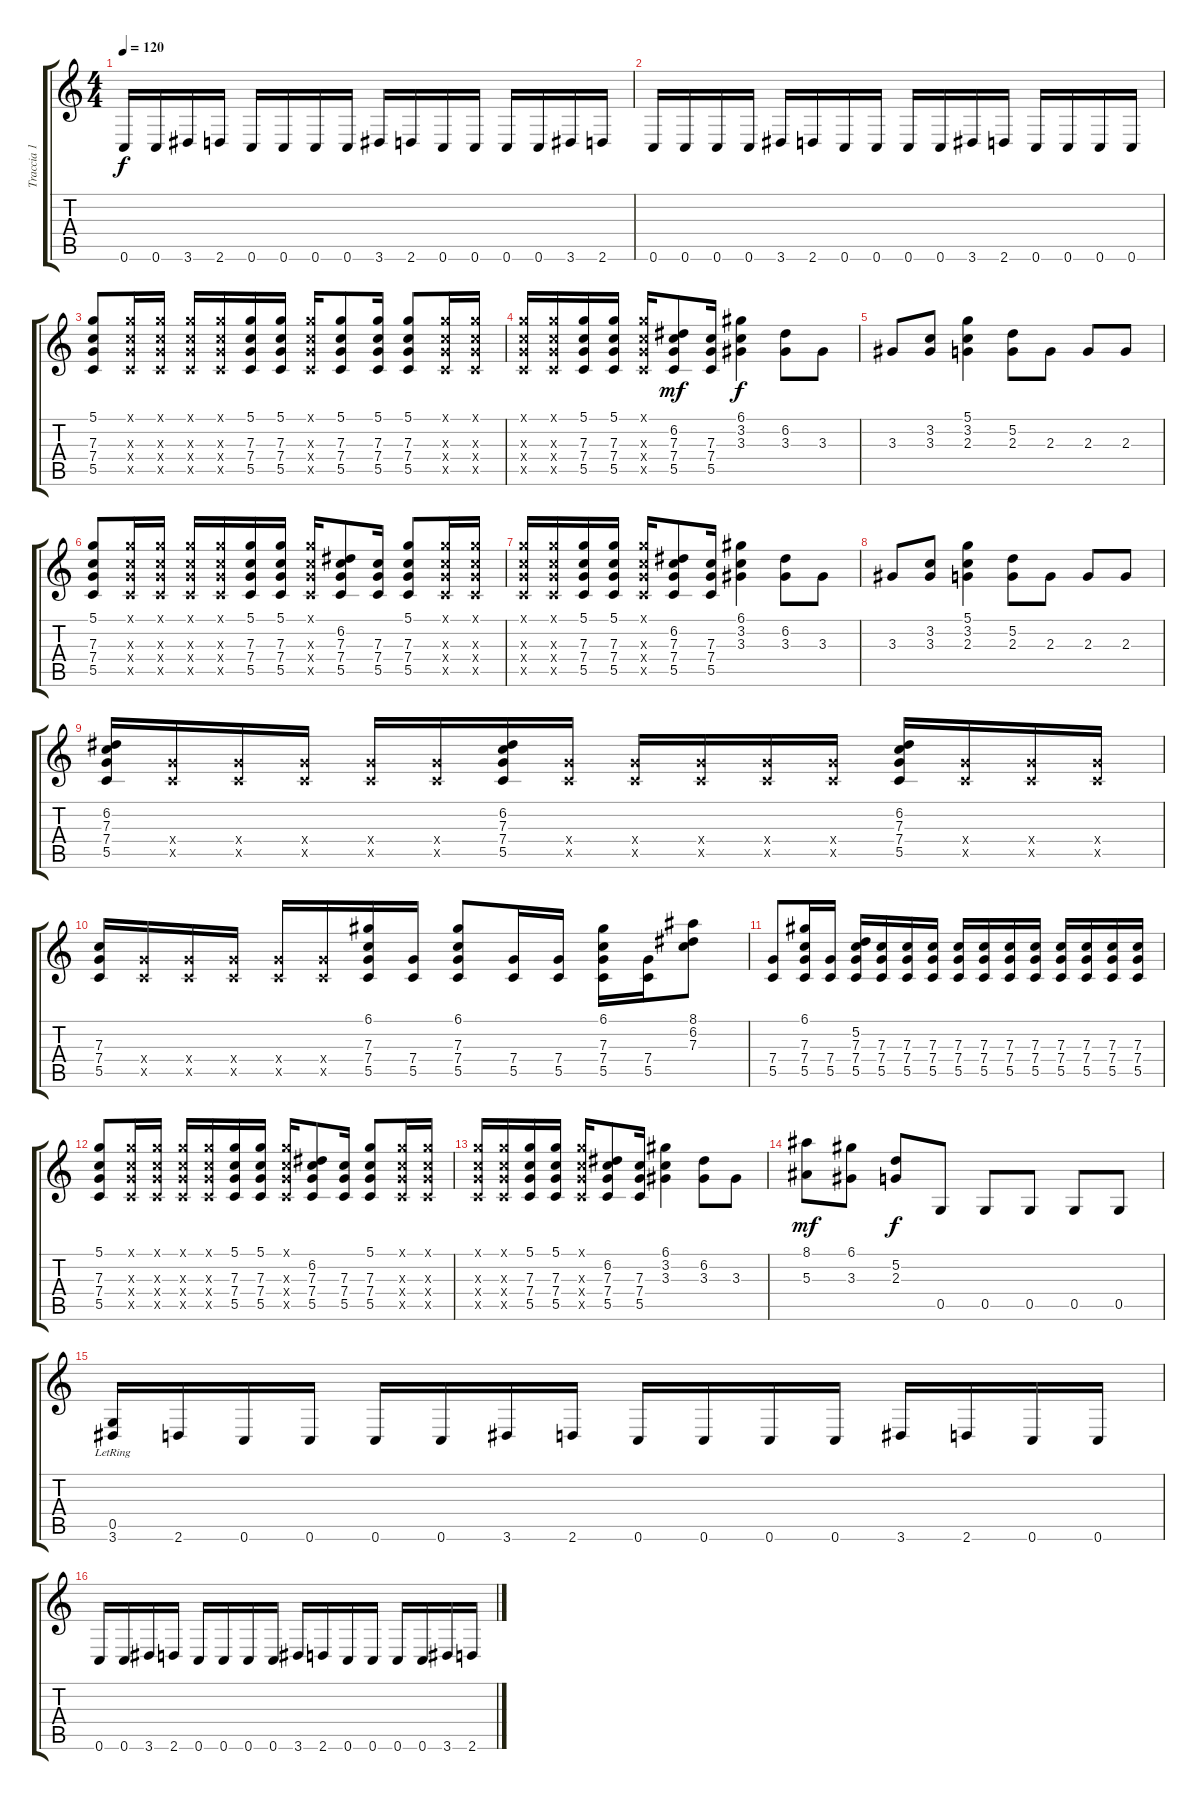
\track ("Traccia 1" "Traccia 1") {instrument acousticguitarnylon}
\staff {score tabs}
\tuning (D4 A3 F3 C3 G2 C2) {hide}
\ts (4 4)
\tempo 120
\clef g2
\ks c
0.6.16{dy f} 0.6.16 3.6.16 2.6.16 0.6.16 0.6.16 0.6.16 0.6.16 3.6.16 2.6.16 0.6.16 0.6.16 0.6.16 0.6.16 3.6.16 2.6.16 |
0.6.16 0.6.16 0.6.16 0.6.16 3.6.16 2.6.16 0.6.16 0.6.16 0.6.16 0.6.16 3.6.16 2.6.16 0.6.16 0.6.16 0.6.16 0.6.16 |
(5.1 7.3 7.4 5.5).8 (5.1{x} 7.3{x} 7.4{x} 5.5{x}).16 (5.1{x} 7.3{x} 7.4{x} 5.5{x}).16 (5.1{x} 7.3{x} 7.4{x} 5.5{x}).16 (5.1{x} 7.3{x} 7.4{x} 5.5{x}).16 (5.1 7.3 7.4 5.5).16 (5.1 7.3 7.4 5.5).16 (5.1{x} 7.3{x} 7.4{x} 5.5{x}).16 (5.1 7.3 7.4 5.5).8 (5.1 7.3 7.4 5.5).16 (5.1 7.3 7.4 5.5).8 (5.1{x} 7.3{x} 7.4{x} 5.5{x}).16 (5.1{x} 7.3{x} 7.4{x} 5.5{x}).16 |
(5.1{x} 7.3{x} 7.4{x} 5.5{x}).16 (5.1{x} 7.3{x} 7.4{x} 5.5{x}).16 (5.1 7.3 7.4 5.5).16 (5.1 7.3 7.4 5.5).16 (5.1{x} 7.3{x} 7.4{x} 5.5{x}).16 (6.2 7.3 7.4 5.5).8{dy mf} (7.3 7.4 5.5).16 (6.1 3.2 3.3).4{dy f} (6.2 3.3).8 3.3.8 |
3.3.8 (3.2 3.3).8 (5.1 3.2 2.3).4 (5.2 2.3).8 2.3.8 2.3.8 2.3.8 |
(5.1 7.3 7.4 5.5).8 (5.1{x} 7.3{x} 7.4{x} 5.5{x}).16 (5.1{x} 7.3{x} 7.4{x} 5.5{x}).16 (5.1{x} 7.3{x} 7.4{x} 5.5{x}).16 (5.1{x} 7.3{x} 7.4{x} 5.5{x}).16 (5.1 7.3 7.4 5.5).16 (5.1 7.3 7.4 5.5).16 (5.1{x} 7.3{x} 7.4{x} 5.5{x}).16 (6.2 7.3 7.4 5.5).8 (7.3 7.4 5.5).16 (5.1 7.3 7.4 5.5).8 (5.1{x} 7.3{x} 7.4{x} 5.5{x}).16 (5.1{x} 7.3{x} 7.4{x} 5.5{x}).16 |
(5.1{x} 7.3{x} 7.4{x} 5.5{x}).16 (5.1{x} 7.3{x} 7.4{x} 5.5{x}).16 (5.1 7.3 7.4 5.5).16 (5.1 7.3 7.4 5.5).16 (5.1{x} 7.3{x} 7.4{x} 5.5{x}).16 (6.2 7.3 7.4 5.5).8 (7.3 7.4 5.5).16 (6.1 3.2 3.3).4 (6.2 3.3).8 3.3.8 |
3.3.8 (3.2 3.3).8 (5.1 3.2 2.3).4 (5.2 2.3).8 2.3.8 2.3.8 2.3.8 |
(6.2 7.3 7.4 5.5).16 (7.4{x} 5.5{x}).16 (7.4{x} 5.5{x}).16 (7.4{x} 5.5{x}).16 (7.4{x} 5.5{x}).16 (7.4{x} 5.5{x}).16 (6.2 7.3 7.4 5.5).16 (7.4{x} 5.5{x}).16 (7.4{x} 5.5{x}).16 (7.4{x} 5.5{x}).16 (7.4{x} 5.5{x}).16 (7.4{x} 5.5{x}).16 (6.2 7.3 7.4 5.5).16 (7.4{x} 5.5{x}).16 (7.4{x} 5.5{x}).16 (7.4{x} 5.5{x}).16 |
(7.3 7.4 5.5).16 (7.4{x} 5.5{x}).16 (7.4{x} 5.5{x}).16 (7.4{x} 5.5{x}).16 (7.4{x} 5.5{x}).16 (7.4{x} 5.5{x}).16 (6.1 7.3 7.4 5.5).16 (7.4 5.5).16 (6.1 7.3 7.4 5.5).8 (7.4 5.5).16 (7.4 5.5).16 (6.1 7.3 7.4 5.5).16 (7.4 5.5).16 (8.1 6.2 7.3).8 |
(7.4 5.5).8 (6.1 7.3 7.4 5.5).16 (7.4 5.5).16 (5.2 7.3 7.4 5.5).16 (7.3 7.4 5.5).16 (7.3 7.4 5.5).16 (7.3 7.4 5.5).16 (7.3 7.4 5.5).16 (7.3 7.4 5.5).16 (7.3 7.4 5.5).16 (7.3 7.4 5.5).16 (7.3 7.4 5.5).16 (7.3 7.4 5.5).16 (7.3 7.4 5.5).16 (7.3 7.4 5.5).16 |
(5.1 7.3 7.4 5.5).8 (5.1{x} 7.3{x} 7.4{x} 5.5{x}).16 (5.1{x} 7.3{x} 7.4{x} 5.5{x}).16 (5.1{x} 7.3{x} 7.4{x} 5.5{x}).16 (5.1{x} 7.3{x} 7.4{x} 5.5{x}).16 (5.1 7.3 7.4 5.5).16 (5.1 7.3 7.4 5.5).16 (5.1{x} 7.3{x} 7.4{x} 5.5{x}).16 (6.2 7.3 7.4 5.5).8 (7.3 7.4 5.5).16 (5.1 7.3 7.4 5.5).8 (5.1{x} 7.3{x} 7.4{x} 5.5{x}).16 (5.1{x} 7.3{x} 7.4{x} 5.5{x}).16 |
(5.1{x} 7.3{x} 7.4{x} 5.5{x}).16 (5.1{x} 7.3{x} 7.4{x} 5.5{x}).16 (5.1 7.3 7.4 5.5).16 (5.1 7.3 7.4 5.5).16 (5.1{x} 7.3{x} 7.4{x} 5.5{x}).16 (6.2 7.3 7.4 5.5).8 (7.3 7.4 5.5).16 (6.1 3.2 3.3).4 (6.2 3.3).8 3.3.8 |
(8.1 5.3).8{dy mf} (6.1 3.3).8 (5.2 2.3).8{dy f} 0.5.8 0.5.8 0.5.8 0.5.8 0.5.8 |
(0.5{lr} 3.6).16 2.6.16 0.6.16 0.6.16 0.6.16 0.6.16 3.6.16 2.6.16 0.6.16 0.6.16 0.6.16 0.6.16 3.6.16 2.6.16 0.6.16 0.6.16 |
0.6.16 0.6.16 3.6.16 2.6.16 0.6.16 0.6.16 0.6.16 0.6.16 3.6.16 2.6.16 0.6.16 0.6.16 0.6.16 0.6.16 3.6.16 2.6.16
